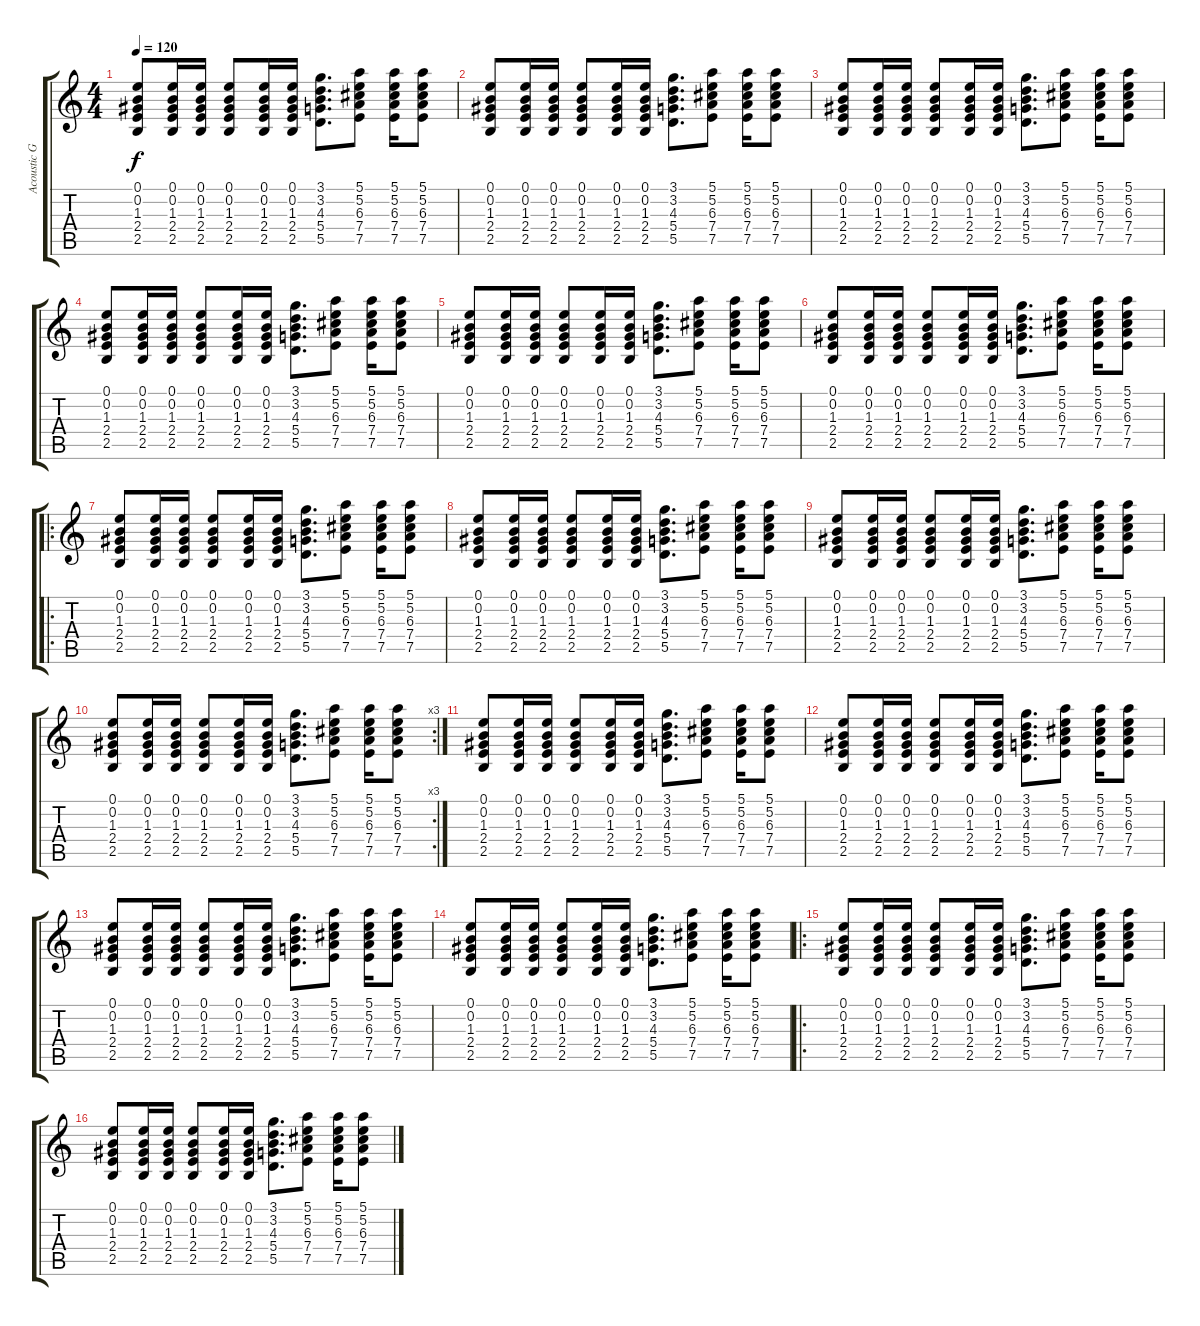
\track ("Acoustic Guitar " "Acoustic G") {instrument acousticguitarsteel}
\staff {score tabs}
\tuning (E4 B3 G3 D3 A2 E2) {hide}
\ts (4 4)
\tempo 120
\clef g2
\ks c
(0.1 0.2 1.3 2.4 2.5).8{dy f} (0.1 0.2 1.3 2.4 2.5).16 (0.1 0.2 1.3 2.4 2.5).16 (0.1 0.2 1.3 2.4 2.5).8 (0.1 0.2 1.3 2.4 2.5).16 (0.1 0.2 1.3 2.4 2.5).16 (3.1 3.2 4.3 5.4 5.5).8{d} (5.1 5.2 6.3 7.4 7.5).8 (5.1 5.2 6.3 7.4 7.5).16 (5.1 5.2 6.3 7.4 7.5).8 |
(0.1 0.2 1.3 2.4 2.5).8 (0.1 0.2 1.3 2.4 2.5).16 (0.1 0.2 1.3 2.4 2.5).16 (0.1 0.2 1.3 2.4 2.5).8 (0.1 0.2 1.3 2.4 2.5).16 (0.1 0.2 1.3 2.4 2.5).16 (3.1 3.2 4.3 5.4 5.5).8{d} (5.1 5.2 6.3 7.4 7.5).8 (5.1 5.2 6.3 7.4 7.5).16 (5.1 5.2 6.3 7.4 7.5).8 |
(0.1 0.2 1.3 2.4 2.5).8 (0.1 0.2 1.3 2.4 2.5).16 (0.1 0.2 1.3 2.4 2.5).16 (0.1 0.2 1.3 2.4 2.5).8 (0.1 0.2 1.3 2.4 2.5).16 (0.1 0.2 1.3 2.4 2.5).16 (3.1 3.2 4.3 5.4 5.5).8{d} (5.1 5.2 6.3 7.4 7.5).8 (5.1 5.2 6.3 7.4 7.5).16 (5.1 5.2 6.3 7.4 7.5).8 |
(0.1 0.2 1.3 2.4 2.5).8 (0.1 0.2 1.3 2.4 2.5).16 (0.1 0.2 1.3 2.4 2.5).16 (0.1 0.2 1.3 2.4 2.5).8 (0.1 0.2 1.3 2.4 2.5).16 (0.1 0.2 1.3 2.4 2.5).16 (3.1 3.2 4.3 5.4 5.5).8{d} (5.1 5.2 6.3 7.4 7.5).8 (5.1 5.2 6.3 7.4 7.5).16 (5.1 5.2 6.3 7.4 7.5).8 |
(0.1 0.2 1.3 2.4 2.5).8 (0.1 0.2 1.3 2.4 2.5).16 (0.1 0.2 1.3 2.4 2.5).16 (0.1 0.2 1.3 2.4 2.5).8 (0.1 0.2 1.3 2.4 2.5).16 (0.1 0.2 1.3 2.4 2.5).16 (3.1 3.2 4.3 5.4 5.5).8{d} (5.1 5.2 6.3 7.4 7.5).8 (5.1 5.2 6.3 7.4 7.5).16 (5.1 5.2 6.3 7.4 7.5).8 |
(0.1 0.2 1.3 2.4 2.5).8 (0.1 0.2 1.3 2.4 2.5).16 (0.1 0.2 1.3 2.4 2.5).16 (0.1 0.2 1.3 2.4 2.5).8 (0.1 0.2 1.3 2.4 2.5).16 (0.1 0.2 1.3 2.4 2.5).16 (3.1 3.2 4.3 5.4 5.5).8{d} (5.1 5.2 6.3 7.4 7.5).8 (5.1 5.2 6.3 7.4 7.5).16 (5.1 5.2 6.3 7.4 7.5).8 |
\ro
(0.1 0.2 1.3 2.4 2.5).8 (0.1 0.2 1.3 2.4 2.5).16 (0.1 0.2 1.3 2.4 2.5).16 (0.1 0.2 1.3 2.4 2.5).8 (0.1 0.2 1.3 2.4 2.5).16 (0.1 0.2 1.3 2.4 2.5).16 (3.1 3.2 4.3 5.4 5.5).8{d} (5.1 5.2 6.3 7.4 7.5).8 (5.1 5.2 6.3 7.4 7.5).16 (5.1 5.2 6.3 7.4 7.5).8 |
(0.1 0.2 1.3 2.4 2.5).8 (0.1 0.2 1.3 2.4 2.5).16 (0.1 0.2 1.3 2.4 2.5).16 (0.1 0.2 1.3 2.4 2.5).8 (0.1 0.2 1.3 2.4 2.5).16 (0.1 0.2 1.3 2.4 2.5).16 (3.1 3.2 4.3 5.4 5.5).8{d} (5.1 5.2 6.3 7.4 7.5).8 (5.1 5.2 6.3 7.4 7.5).16 (5.1 5.2 6.3 7.4 7.5).8 |
(0.1 0.2 1.3 2.4 2.5).8 (0.1 0.2 1.3 2.4 2.5).16 (0.1 0.2 1.3 2.4 2.5).16 (0.1 0.2 1.3 2.4 2.5).8 (0.1 0.2 1.3 2.4 2.5).16 (0.1 0.2 1.3 2.4 2.5).16 (3.1 3.2 4.3 5.4 5.5).8{d} (5.1 5.2 6.3 7.4 7.5).8 (5.1 5.2 6.3 7.4 7.5).16 (5.1 5.2 6.3 7.4 7.5).8 |
\rc 3
(0.1 0.2 1.3 2.4 2.5).8 (0.1 0.2 1.3 2.4 2.5).16 (0.1 0.2 1.3 2.4 2.5).16 (0.1 0.2 1.3 2.4 2.5).8 (0.1 0.2 1.3 2.4 2.5).16 (0.1 0.2 1.3 2.4 2.5).16 (3.1 3.2 4.3 5.4 5.5).8{d} (5.1 5.2 6.3 7.4 7.5).8 (5.1 5.2 6.3 7.4 7.5).16 (5.1 5.2 6.3 7.4 7.5).8 |
(0.1 0.2 1.3 2.4 2.5).8 (0.1 0.2 1.3 2.4 2.5).16 (0.1 0.2 1.3 2.4 2.5).16 (0.1 0.2 1.3 2.4 2.5).8 (0.1 0.2 1.3 2.4 2.5).16 (0.1 0.2 1.3 2.4 2.5).16 (3.1 3.2 4.3 5.4 5.5).8{d} (5.1 5.2 6.3 7.4 7.5).8 (5.1 5.2 6.3 7.4 7.5).16 (5.1 5.2 6.3 7.4 7.5).8 |
(0.1 0.2 1.3 2.4 2.5).8 (0.1 0.2 1.3 2.4 2.5).16 (0.1 0.2 1.3 2.4 2.5).16 (0.1 0.2 1.3 2.4 2.5).8 (0.1 0.2 1.3 2.4 2.5).16 (0.1 0.2 1.3 2.4 2.5).16 (3.1 3.2 4.3 5.4 5.5).8{d} (5.1 5.2 6.3 7.4 7.5).8 (5.1 5.2 6.3 7.4 7.5).16 (5.1 5.2 6.3 7.4 7.5).8 |
(0.1 0.2 1.3 2.4 2.5).8 (0.1 0.2 1.3 2.4 2.5).16 (0.1 0.2 1.3 2.4 2.5).16 (0.1 0.2 1.3 2.4 2.5).8 (0.1 0.2 1.3 2.4 2.5).16 (0.1 0.2 1.3 2.4 2.5).16 (3.1 3.2 4.3 5.4 5.5).8{d} (5.1 5.2 6.3 7.4 7.5).8 (5.1 5.2 6.3 7.4 7.5).16 (5.1 5.2 6.3 7.4 7.5).8 |
(0.1 0.2 1.3 2.4 2.5).8 (0.1 0.2 1.3 2.4 2.5).16 (0.1 0.2 1.3 2.4 2.5).16 (0.1 0.2 1.3 2.4 2.5).8 (0.1 0.2 1.3 2.4 2.5).16 (0.1 0.2 1.3 2.4 2.5).16 (3.1 3.2 4.3 5.4 5.5).8{d} (5.1 5.2 6.3 7.4 7.5).8 (5.1 5.2 6.3 7.4 7.5).16 (5.1 5.2 6.3 7.4 7.5).8 |
\ro
(0.1 0.2 1.3 2.4 2.5).8 (0.1 0.2 1.3 2.4 2.5).16 (0.1 0.2 1.3 2.4 2.5).16 (0.1 0.2 1.3 2.4 2.5).8 (0.1 0.2 1.3 2.4 2.5).16 (0.1 0.2 1.3 2.4 2.5).16 (3.1 3.2 4.3 5.4 5.5).8{d} (5.1 5.2 6.3 7.4 7.5).8 (5.1 5.2 6.3 7.4 7.5).16 (5.1 5.2 6.3 7.4 7.5).8 |
(0.1 0.2 1.3 2.4 2.5).8 (0.1 0.2 1.3 2.4 2.5).16 (0.1 0.2 1.3 2.4 2.5).16 (0.1 0.2 1.3 2.4 2.5).8 (0.1 0.2 1.3 2.4 2.5).16 (0.1 0.2 1.3 2.4 2.5).16 (3.1 3.2 4.3 5.4 5.5).8{d} (5.1 5.2 6.3 7.4 7.5).8 (5.1 5.2 6.3 7.4 7.5).16 (5.1 5.2 6.3 7.4 7.5).8
